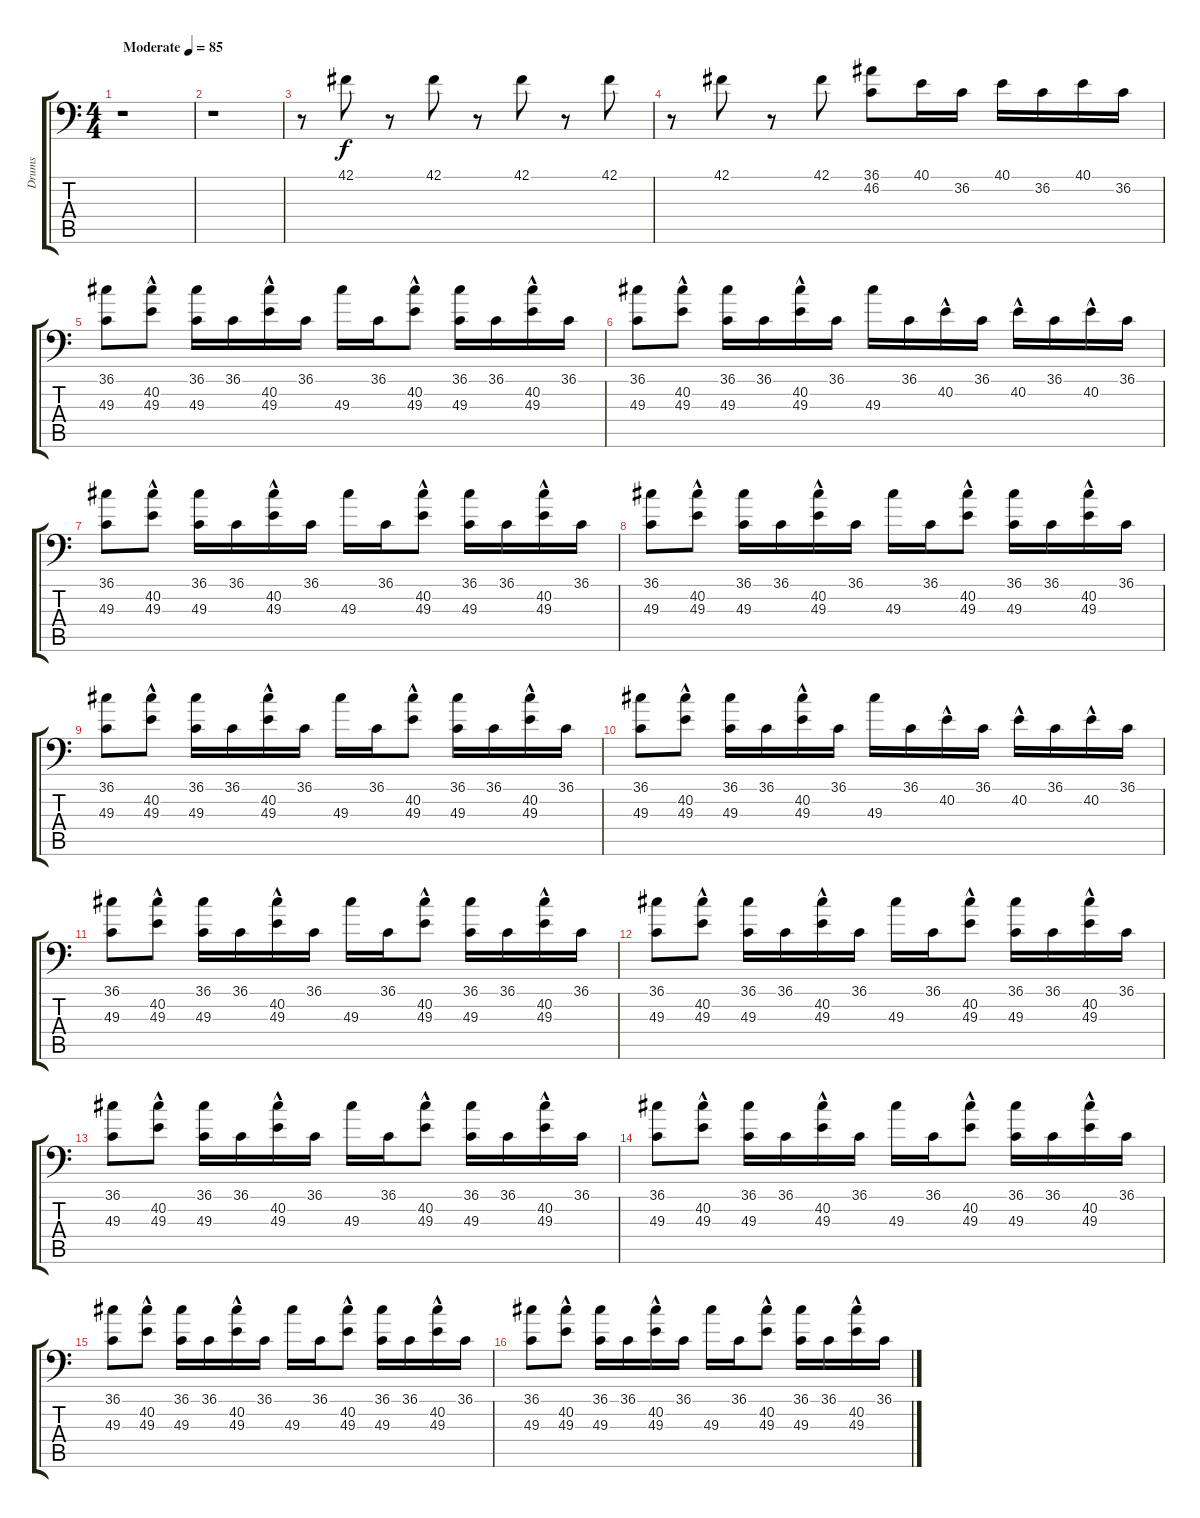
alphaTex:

\track ("Drums" "Drums") {instrument acousticgrandpiano}
\staff {score tabs}
\tuning (C-1 C-1 C-1 C-1 C-1 C-1) {hide}
\ts (4 4)
\tempo (85 "Moderate")
\clef f4
\ks c
r.1{dy f instrument acousticgrandpiano} |
r.1 |
r.8 42.1.8 r.8 42.1.8 r.8 42.1.8 r.8 42.1.8 |
r.8 42.1.8 r.8 42.1.8 (36.1 46.2).8 40.1.16 36.2.16 40.1.16 36.2.16 40.1.16 36.2.16 |
(36.1 49.3).8 (40.2{hac} 49.3).8 (36.1 49.3).16 36.1.16 (40.2{hac} 49.3).16 36.1.16 49.3.16 36.1.16 (40.2{hac} 49.3).8 (36.1 49.3).16 36.1.16 (40.2{hac} 49.3).16 36.1.16 |
(36.1 49.3).8 (40.2{hac} 49.3).8 (36.1 49.3).16 36.1.16 (40.2{hac} 49.3).16 36.1.16 49.3.16 36.1.16 40.2{hac}.16 36.1.16 40.2{hac}.16 36.1.16 40.2{hac}.16 36.1.16 |
(36.1 49.3).8 (40.2{hac} 49.3).8 (36.1 49.3).16 36.1.16 (40.2{hac} 49.3).16 36.1.16 49.3.16 36.1.16 (40.2{hac} 49.3).8 (36.1 49.3).16 36.1.16 (40.2{hac} 49.3).16 36.1.16 |
(36.1 49.3).8 (40.2{hac} 49.3).8 (36.1 49.3).16 36.1.16 (40.2{hac} 49.3).16 36.1.16 49.3.16 36.1.16 (40.2{hac} 49.3).8 (36.1 49.3).16 36.1.16 (40.2{hac} 49.3).16 36.1.16 |
(36.1 49.3).8 (40.2{hac} 49.3).8 (36.1 49.3).16 36.1.16 (40.2{hac} 49.3).16 36.1.16 49.3.16 36.1.16 (40.2{hac} 49.3).8 (36.1 49.3).16 36.1.16 (40.2{hac} 49.3).16 36.1.16 |
(36.1 49.3).8 (40.2{hac} 49.3).8 (36.1 49.3).16 36.1.16 (40.2{hac} 49.3).16 36.1.16 49.3.16 36.1.16 40.2{hac}.16 36.1.16 40.2{hac}.16 36.1.16 40.2{hac}.16 36.1.16 |
(36.1 49.3).8 (40.2{hac} 49.3).8 (36.1 49.3).16 36.1.16 (40.2{hac} 49.3).16 36.1.16 49.3.16 36.1.16 (40.2{hac} 49.3).8 (36.1 49.3).16 36.1.16 (40.2{hac} 49.3).16 36.1.16 |
(36.1 49.3).8 (40.2{hac} 49.3).8 (36.1 49.3).16 36.1.16 (40.2{hac} 49.3).16 36.1.16 49.3.16 36.1.16 (40.2{hac} 49.3).8 (36.1 49.3).16 36.1.16 (40.2{hac} 49.3).16 36.1.16 |
(36.1 49.3).8 (40.2{hac} 49.3).8 (36.1 49.3).16 36.1.16 (40.2{hac} 49.3).16 36.1.16 49.3.16 36.1.16 (40.2{hac} 49.3).8 (36.1 49.3).16 36.1.16 (40.2{hac} 49.3).16 36.1.16 |
(36.1 49.3).8 (40.2{hac} 49.3).8 (36.1 49.3).16 36.1.16 (40.2{hac} 49.3).16 36.1.16 49.3.16 36.1.16 (40.2{hac} 49.3).8 (36.1 49.3).16 36.1.16 (40.2{hac} 49.3).16 36.1.16 |
(36.1 49.3).8 (40.2{hac} 49.3).8 (36.1 49.3).16 36.1.16 (40.2{hac} 49.3).16 36.1.16 49.3.16 36.1.16 (40.2{hac} 49.3).8 (36.1 49.3).16 36.1.16 (40.2{hac} 49.3).16 36.1.16 |
(36.1 49.3).8 (40.2{hac} 49.3).8 (36.1 49.3).16 36.1.16 (40.2{hac} 49.3).16 36.1.16 49.3.16 36.1.16 (40.2{hac} 49.3).8 (36.1 49.3).16 36.1.16 (40.2{hac} 49.3).16 36.1.16
